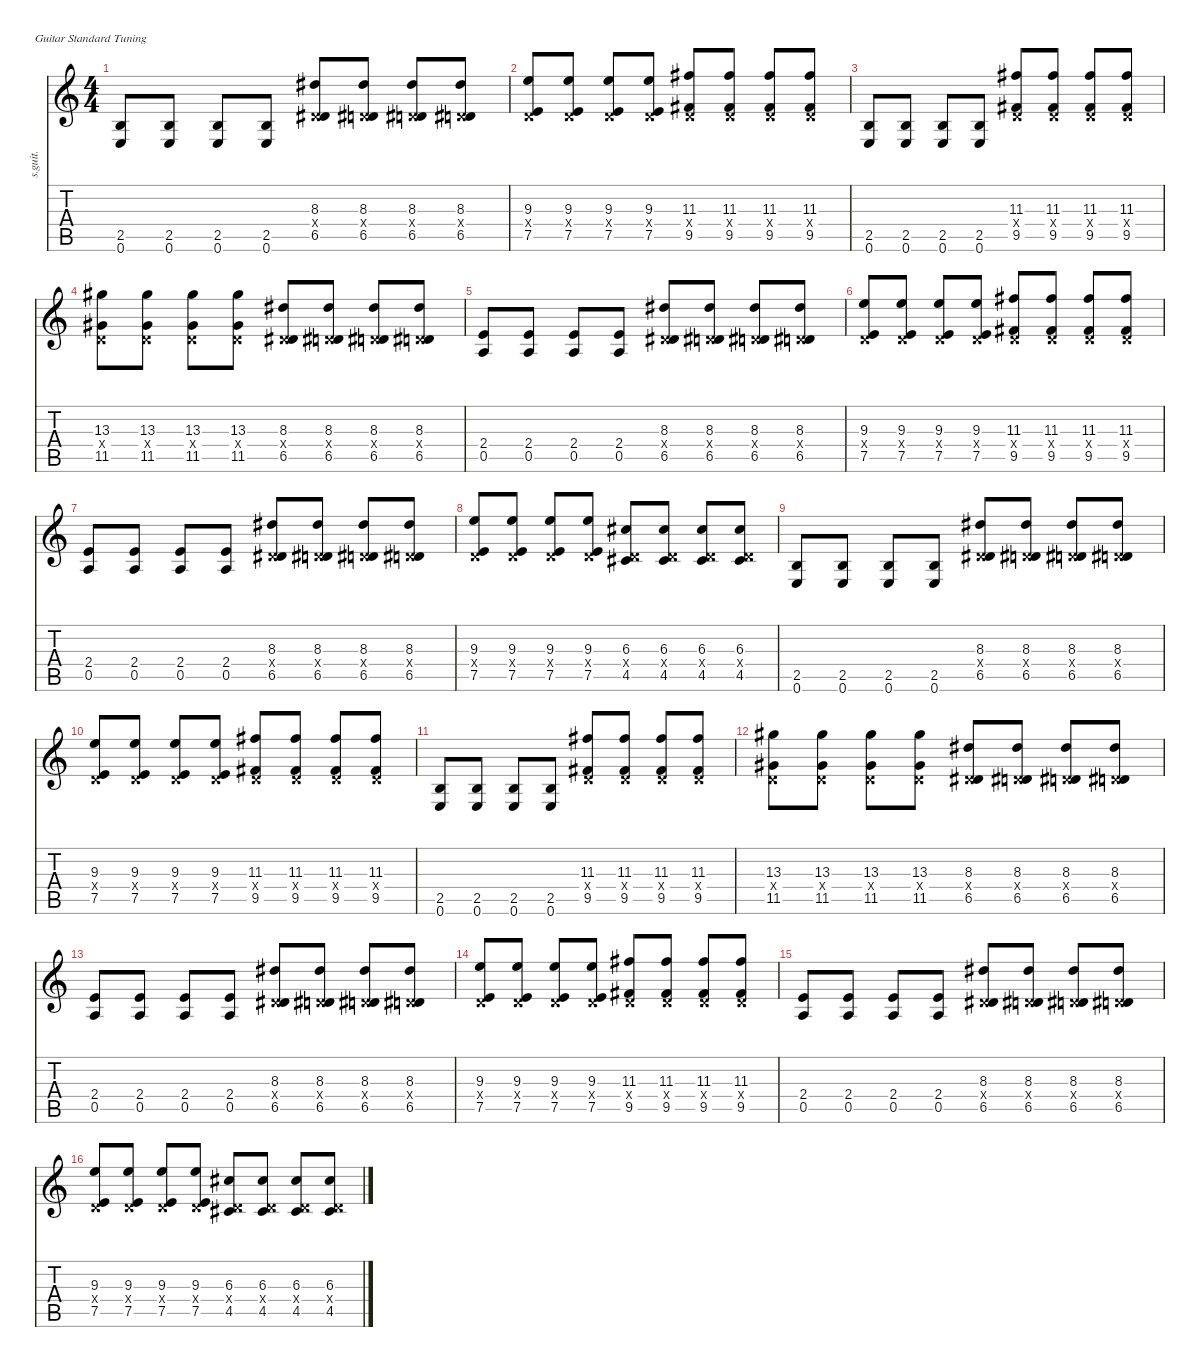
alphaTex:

\defaultSystemsLayout 4
\hideDynamics
\bracketExtendMode nobrackets
\track ("Dave Grohl, Chris Shiflett - Lead" "s.guit.") {instrument distortionguitar}
\staff {score tabs}
\tuning (E4 B3 G3 D3 A2 E2)
\ts (4 4)
\tempo (154 hide)
\clef g2
\ks c
(2.5 0.6).8{lyrics (0 "") lyrics (1 "") lyrics (2 "") lyrics (3 "") lyrics (4 "") dy f} (2.5 0.6).8{lyrics (0 "") lyrics (1 "") lyrics (2 "") lyrics (3 "") lyrics (4 "")} (2.5 0.6).8{lyrics (0 "") lyrics (1 "") lyrics (2 "") lyrics (3 "") lyrics (4 "")} (2.5 0.6).8{lyrics (0 "") lyrics (1 "") lyrics (2 "") lyrics (3 "") lyrics (4 "")} (8.3{acc #} 0.4{x} 6.5{acc #}).8{lyrics (0 "") lyrics (1 "") lyrics (2 "") lyrics (3 "") lyrics (4 "")} (8.3{acc #} 0.4{x} 6.5{acc #}).8{lyrics (0 "") lyrics (1 "") lyrics (2 "") lyrics (3 "") lyrics (4 "")} (8.3{acc #} 0.4{x} 6.5{acc #}).8{lyrics (0 "") lyrics (1 "") lyrics (2 "") lyrics (3 "") lyrics (4 "")} (8.3{acc #} 0.4{x} 6.5{acc #}).8{lyrics (0 "") lyrics (1 "") lyrics (2 "") lyrics (3 "") lyrics (4 "")} |
(9.3 0.4{x} 7.5).8{lyrics (0 "") lyrics (1 "") lyrics (2 "") lyrics (3 "") lyrics (4 "")} (9.3 0.4{x} 7.5).8{lyrics (0 "") lyrics (1 "") lyrics (2 "") lyrics (3 "") lyrics (4 "")} (9.3 0.4{x} 7.5).8{lyrics (0 "") lyrics (1 "") lyrics (2 "") lyrics (3 "") lyrics (4 "")} (9.3 0.4{x} 7.5).8{lyrics (0 "") lyrics (1 "") lyrics (2 "") lyrics (3 "") lyrics (4 "")} (11.3{acc #} 0.4{x} 9.5{acc #}).8{lyrics (0 "") lyrics (1 "") lyrics (2 "") lyrics (3 "") lyrics (4 "")} (11.3{acc #} 0.4{x} 9.5{acc #}).8{lyrics (0 "") lyrics (1 "") lyrics (2 "") lyrics (3 "") lyrics (4 "")} (11.3{acc #} 0.4{x} 9.5{acc #}).8{lyrics (0 "") lyrics (1 "") lyrics (2 "") lyrics (3 "") lyrics (4 "")} (11.3{acc #} 0.4{x} 9.5{acc #}).8{lyrics (0 "") lyrics (1 "") lyrics (2 "") lyrics (3 "") lyrics (4 "")} |
(2.5 0.6).8{lyrics (0 "") lyrics (1 "") lyrics (2 "") lyrics (3 "") lyrics (4 "")} (2.5 0.6).8{lyrics (0 "") lyrics (1 "") lyrics (2 "") lyrics (3 "") lyrics (4 "")} (2.5 0.6).8{lyrics (0 "") lyrics (1 "") lyrics (2 "") lyrics (3 "") lyrics (4 "")} (2.5 0.6).8{lyrics (0 "") lyrics (1 "") lyrics (2 "") lyrics (3 "") lyrics (4 "")} (11.3{acc #} 0.4{x} 9.5{acc #}).8{lyrics (0 "") lyrics (1 "") lyrics (2 "") lyrics (3 "") lyrics (4 "")} (11.3{acc #} 0.4{x} 9.5{acc #}).8{lyrics (0 "") lyrics (1 "") lyrics (2 "") lyrics (3 "") lyrics (4 "")} (11.3{acc #} 0.4{x} 9.5{acc #}).8{lyrics (0 "") lyrics (1 "") lyrics (2 "") lyrics (3 "") lyrics (4 "")} (11.3{acc #} 0.4{x} 9.5{acc #}).8{lyrics (0 "") lyrics (1 "") lyrics (2 "") lyrics (3 "") lyrics (4 "")} |
(13.3{acc #} 0.4{x} 11.5{acc #}).8{lyrics (0 "") lyrics (1 "") lyrics (2 "") lyrics (3 "") lyrics (4 "")} (13.3{acc #} 0.4{x} 11.5{acc #}).8{lyrics (0 "") lyrics (1 "") lyrics (2 "") lyrics (3 "") lyrics (4 "")} (13.3{acc #} 0.4{x} 11.5{acc #}).8{lyrics (0 "") lyrics (1 "") lyrics (2 "") lyrics (3 "") lyrics (4 "")} (13.3{acc #} 0.4{x} 11.5{acc #}).8{lyrics (0 "") lyrics (1 "") lyrics (2 "") lyrics (3 "") lyrics (4 "")} (8.3{acc #} 0.4{x} 6.5{acc #}).8{lyrics (0 "") lyrics (1 "") lyrics (2 "") lyrics (3 "") lyrics (4 "")} (8.3{acc #} 0.4{x} 6.5{acc #}).8{lyrics (0 "") lyrics (1 "") lyrics (2 "") lyrics (3 "") lyrics (4 "")} (8.3{acc #} 0.4{x} 6.5{acc #}).8{lyrics (0 "") lyrics (1 "") lyrics (2 "") lyrics (3 "") lyrics (4 "")} (8.3{acc #} 0.4{x} 6.5{acc #}).8{lyrics (0 "") lyrics (1 "") lyrics (2 "") lyrics (3 "") lyrics (4 "")} |
(2.4 0.5).8{lyrics (0 "") lyrics (1 "") lyrics (2 "") lyrics (3 "") lyrics (4 "")} (2.4 0.5).8{lyrics (0 "") lyrics (1 "") lyrics (2 "") lyrics (3 "") lyrics (4 "")} (2.4 0.5).8{lyrics (0 "") lyrics (1 "") lyrics (2 "") lyrics (3 "") lyrics (4 "")} (2.4 0.5).8{lyrics (0 "") lyrics (1 "") lyrics (2 "") lyrics (3 "") lyrics (4 "")} (8.3{acc #} 0.4{x} 6.5{acc #}).8{lyrics (0 "") lyrics (1 "") lyrics (2 "") lyrics (3 "") lyrics (4 "")} (8.3{acc #} 0.4{x} 6.5{acc #}).8{lyrics (0 "") lyrics (1 "") lyrics (2 "") lyrics (3 "") lyrics (4 "")} (8.3{acc #} 0.4{x} 6.5{acc #}).8{lyrics (0 "") lyrics (1 "") lyrics (2 "") lyrics (3 "") lyrics (4 "")} (8.3{acc #} 0.4{x} 6.5{acc #}).8{lyrics (0 "") lyrics (1 "") lyrics (2 "") lyrics (3 "") lyrics (4 "")} |
(9.3 0.4{x} 7.5).8{lyrics (0 "") lyrics (1 "") lyrics (2 "") lyrics (3 "") lyrics (4 "")} (9.3 0.4{x} 7.5).8{lyrics (0 "") lyrics (1 "") lyrics (2 "") lyrics (3 "") lyrics (4 "")} (9.3 0.4{x} 7.5).8{lyrics (0 "") lyrics (1 "") lyrics (2 "") lyrics (3 "") lyrics (4 "")} (9.3 0.4{x} 7.5).8{lyrics (0 "") lyrics (1 "") lyrics (2 "") lyrics (3 "") lyrics (4 "")} (11.3{acc #} 0.4{x} 9.5{acc #}).8{lyrics (0 "") lyrics (1 "") lyrics (2 "") lyrics (3 "") lyrics (4 "")} (11.3{acc #} 0.4{x} 9.5{acc #}).8{lyrics (0 "") lyrics (1 "") lyrics (2 "") lyrics (3 "") lyrics (4 "")} (11.3{acc #} 0.4{x} 9.5{acc #}).8{lyrics (0 "") lyrics (1 "") lyrics (2 "") lyrics (3 "") lyrics (4 "")} (11.3{acc #} 0.4{x} 9.5{acc #}).8{lyrics (0 "") lyrics (1 "") lyrics (2 "") lyrics (3 "") lyrics (4 "")} |
(2.4 0.5).8{lyrics (0 "") lyrics (1 "") lyrics (2 "") lyrics (3 "") lyrics (4 "")} (2.4 0.5).8{lyrics (0 "") lyrics (1 "") lyrics (2 "") lyrics (3 "") lyrics (4 "")} (2.4 0.5).8{lyrics (0 "") lyrics (1 "") lyrics (2 "") lyrics (3 "") lyrics (4 "")} (2.4 0.5).8{lyrics (0 "") lyrics (1 "") lyrics (2 "") lyrics (3 "") lyrics (4 "")} (8.3{acc #} 0.4{x} 6.5{acc #}).8{lyrics (0 "") lyrics (1 "") lyrics (2 "") lyrics (3 "") lyrics (4 "")} (8.3{acc #} 0.4{x} 6.5{acc #}).8{lyrics (0 "") lyrics (1 "") lyrics (2 "") lyrics (3 "") lyrics (4 "")} (8.3{acc #} 0.4{x} 6.5{acc #}).8{lyrics (0 "") lyrics (1 "") lyrics (2 "") lyrics (3 "") lyrics (4 "")} (8.3{acc #} 0.4{x} 6.5{acc #}).8{lyrics (0 "") lyrics (1 "") lyrics (2 "") lyrics (3 "") lyrics (4 "")} |
(9.3 0.4{x} 7.5).8{lyrics (0 "") lyrics (1 "") lyrics (2 "") lyrics (3 "") lyrics (4 "")} (9.3 0.4{x} 7.5).8{lyrics (0 "") lyrics (1 "") lyrics (2 "") lyrics (3 "") lyrics (4 "")} (9.3 0.4{x} 7.5).8{lyrics (0 "") lyrics (1 "") lyrics (2 "") lyrics (3 "") lyrics (4 "")} (9.3 0.4{x} 7.5).8{lyrics (0 "") lyrics (1 "") lyrics (2 "") lyrics (3 "") lyrics (4 "")} (6.3{acc #} 0.4{x} 4.5{acc #}).8{lyrics (0 "") lyrics (1 "") lyrics (2 "") lyrics (3 "") lyrics (4 "")} (6.3{acc #} 0.4{x} 4.5{acc #}).8{lyrics (0 "") lyrics (1 "") lyrics (2 "") lyrics (3 "") lyrics (4 "")} (6.3{acc #} 0.4{x} 4.5{acc #}).8{lyrics (0 "") lyrics (1 "") lyrics (2 "") lyrics (3 "") lyrics (4 "")} (6.3{acc #} 0.4{x} 4.5{acc #}).8{lyrics (0 "") lyrics (1 "") lyrics (2 "") lyrics (3 "") lyrics (4 "")} |
(2.5 0.6).8{lyrics (0 "") lyrics (1 "") lyrics (2 "") lyrics (3 "") lyrics (4 "")} (2.5 0.6).8{lyrics (0 "") lyrics (1 "") lyrics (2 "") lyrics (3 "") lyrics (4 "")} (2.5 0.6).8{lyrics (0 "") lyrics (1 "") lyrics (2 "") lyrics (3 "") lyrics (4 "")} (2.5 0.6).8{lyrics (0 "") lyrics (1 "") lyrics (2 "") lyrics (3 "") lyrics (4 "")} (8.3{acc #} 0.4{x} 6.5{acc #}).8{lyrics (0 "") lyrics (1 "") lyrics (2 "") lyrics (3 "") lyrics (4 "")} (8.3{acc #} 0.4{x} 6.5{acc #}).8{lyrics (0 "") lyrics (1 "") lyrics (2 "") lyrics (3 "") lyrics (4 "")} (8.3{acc #} 0.4{x} 6.5{acc #}).8{lyrics (0 "") lyrics (1 "") lyrics (2 "") lyrics (3 "") lyrics (4 "")} (8.3{acc #} 0.4{x} 6.5{acc #}).8{lyrics (0 "") lyrics (1 "") lyrics (2 "") lyrics (3 "") lyrics (4 "")} |
(9.3 0.4{x} 7.5).8{lyrics (0 "") lyrics (1 "") lyrics (2 "") lyrics (3 "") lyrics (4 "")} (9.3 0.4{x} 7.5).8{lyrics (0 "") lyrics (1 "") lyrics (2 "") lyrics (3 "") lyrics (4 "")} (9.3 0.4{x} 7.5).8{lyrics (0 "") lyrics (1 "") lyrics (2 "") lyrics (3 "") lyrics (4 "")} (9.3 0.4{x} 7.5).8{lyrics (0 "") lyrics (1 "") lyrics (2 "") lyrics (3 "") lyrics (4 "")} (11.3{acc #} 0.4{x} 9.5{acc #}).8{lyrics (0 "") lyrics (1 "") lyrics (2 "") lyrics (3 "") lyrics (4 "")} (11.3{acc #} 0.4{x} 9.5{acc #}).8{lyrics (0 "") lyrics (1 "") lyrics (2 "") lyrics (3 "") lyrics (4 "")} (11.3{acc #} 0.4{x} 9.5{acc #}).8{lyrics (0 "") lyrics (1 "") lyrics (2 "") lyrics (3 "") lyrics (4 "")} (11.3{acc #} 0.4{x} 9.5{acc #}).8{lyrics (0 "") lyrics (1 "") lyrics (2 "") lyrics (3 "") lyrics (4 "")} |
(2.5 0.6).8{lyrics (0 "") lyrics (1 "") lyrics (2 "") lyrics (3 "") lyrics (4 "")} (2.5 0.6).8{lyrics (0 "") lyrics (1 "") lyrics (2 "") lyrics (3 "") lyrics (4 "")} (2.5 0.6).8{lyrics (0 "") lyrics (1 "") lyrics (2 "") lyrics (3 "") lyrics (4 "")} (2.5 0.6).8{lyrics (0 "") lyrics (1 "") lyrics (2 "") lyrics (3 "") lyrics (4 "")} (11.3{acc #} 0.4{x} 9.5{acc #}).8{lyrics (0 "") lyrics (1 "") lyrics (2 "") lyrics (3 "") lyrics (4 "")} (11.3{acc #} 0.4{x} 9.5{acc #}).8{lyrics (0 "") lyrics (1 "") lyrics (2 "") lyrics (3 "") lyrics (4 "")} (11.3{acc #} 0.4{x} 9.5{acc #}).8{lyrics (0 "") lyrics (1 "") lyrics (2 "") lyrics (3 "") lyrics (4 "")} (11.3{acc #} 0.4{x} 9.5{acc #}).8{lyrics (0 "") lyrics (1 "") lyrics (2 "") lyrics (3 "") lyrics (4 "")} |
(13.3{acc #} 0.4{x} 11.5{acc #}).8{lyrics (0 "") lyrics (1 "") lyrics (2 "") lyrics (3 "") lyrics (4 "")} (13.3{acc #} 0.4{x} 11.5{acc #}).8{lyrics (0 "") lyrics (1 "") lyrics (2 "") lyrics (3 "") lyrics (4 "")} (13.3{acc #} 0.4{x} 11.5{acc #}).8{lyrics (0 "") lyrics (1 "") lyrics (2 "") lyrics (3 "") lyrics (4 "")} (13.3{acc #} 0.4{x} 11.5{acc #}).8{lyrics (0 "") lyrics (1 "") lyrics (2 "") lyrics (3 "") lyrics (4 "")} (8.3{acc #} 0.4{x} 6.5{acc #}).8{lyrics (0 "") lyrics (1 "") lyrics (2 "") lyrics (3 "") lyrics (4 "")} (8.3{acc #} 0.4{x} 6.5{acc #}).8{lyrics (0 "") lyrics (1 "") lyrics (2 "") lyrics (3 "") lyrics (4 "")} (8.3{acc #} 0.4{x} 6.5{acc #}).8{lyrics (0 "") lyrics (1 "") lyrics (2 "") lyrics (3 "") lyrics (4 "")} (8.3{acc #} 0.4{x} 6.5{acc #}).8{lyrics (0 "") lyrics (1 "") lyrics (2 "") lyrics (3 "") lyrics (4 "")} |
(2.4 0.5).8{lyrics (0 "") lyrics (1 "") lyrics (2 "") lyrics (3 "") lyrics (4 "")} (2.4 0.5).8{lyrics (0 "") lyrics (1 "") lyrics (2 "") lyrics (3 "") lyrics (4 "")} (2.4 0.5).8{lyrics (0 "") lyrics (1 "") lyrics (2 "") lyrics (3 "") lyrics (4 "")} (2.4 0.5).8{lyrics (0 "") lyrics (1 "") lyrics (2 "") lyrics (3 "") lyrics (4 "")} (8.3{acc #} 0.4{x} 6.5{acc #}).8{lyrics (0 "") lyrics (1 "") lyrics (2 "") lyrics (3 "") lyrics (4 "")} (8.3{acc #} 0.4{x} 6.5{acc #}).8{lyrics (0 "") lyrics (1 "") lyrics (2 "") lyrics (3 "") lyrics (4 "")} (8.3{acc #} 0.4{x} 6.5{acc #}).8{lyrics (0 "") lyrics (1 "") lyrics (2 "") lyrics (3 "") lyrics (4 "")} (8.3{acc #} 0.4{x} 6.5{acc #}).8{lyrics (0 "") lyrics (1 "") lyrics (2 "") lyrics (3 "") lyrics (4 "")} |
(9.3 0.4{x} 7.5).8{lyrics (0 "") lyrics (1 "") lyrics (2 "") lyrics (3 "") lyrics (4 "")} (9.3 0.4{x} 7.5).8{lyrics (0 "") lyrics (1 "") lyrics (2 "") lyrics (3 "") lyrics (4 "")} (9.3 0.4{x} 7.5).8{lyrics (0 "") lyrics (1 "") lyrics (2 "") lyrics (3 "") lyrics (4 "")} (9.3 0.4{x} 7.5).8{lyrics (0 "") lyrics (1 "") lyrics (2 "") lyrics (3 "") lyrics (4 "")} (11.3{acc #} 0.4{x} 9.5{acc #}).8{lyrics (0 "") lyrics (1 "") lyrics (2 "") lyrics (3 "") lyrics (4 "")} (11.3{acc #} 0.4{x} 9.5{acc #}).8{lyrics (0 "") lyrics (1 "") lyrics (2 "") lyrics (3 "") lyrics (4 "")} (11.3{acc #} 0.4{x} 9.5{acc #}).8{lyrics (0 "") lyrics (1 "") lyrics (2 "") lyrics (3 "") lyrics (4 "")} (11.3{acc #} 0.4{x} 9.5{acc #}).8{lyrics (0 "") lyrics (1 "") lyrics (2 "") lyrics (3 "") lyrics (4 "")} |
(2.4 0.5).8{lyrics (0 "") lyrics (1 "") lyrics (2 "") lyrics (3 "") lyrics (4 "")} (2.4 0.5).8{lyrics (0 "") lyrics (1 "") lyrics (2 "") lyrics (3 "") lyrics (4 "")} (2.4 0.5).8{lyrics (0 "") lyrics (1 "") lyrics (2 "") lyrics (3 "") lyrics (4 "")} (2.4 0.5).8{lyrics (0 "") lyrics (1 "") lyrics (2 "") lyrics (3 "") lyrics (4 "")} (8.3{acc #} 0.4{x} 6.5{acc #}).8{lyrics (0 "") lyrics (1 "") lyrics (2 "") lyrics (3 "") lyrics (4 "")} (8.3{acc #} 0.4{x} 6.5{acc #}).8{lyrics (0 "") lyrics (1 "") lyrics (2 "") lyrics (3 "") lyrics (4 "")} (8.3{acc #} 0.4{x} 6.5{acc #}).8{lyrics (0 "") lyrics (1 "") lyrics (2 "") lyrics (3 "") lyrics (4 "")} (8.3{acc #} 0.4{x} 6.5{acc #}).8{lyrics (0 "") lyrics (1 "") lyrics (2 "") lyrics (3 "") lyrics (4 "")} |
(9.3 0.4{x} 7.5).8{lyrics (0 "") lyrics (1 "") lyrics (2 "") lyrics (3 "") lyrics (4 "")} (9.3 0.4{x} 7.5).8{lyrics (0 "") lyrics (1 "") lyrics (2 "") lyrics (3 "") lyrics (4 "")} (9.3 0.4{x} 7.5).8{lyrics (0 "") lyrics (1 "") lyrics (2 "") lyrics (3 "") lyrics (4 "")} (9.3 0.4{x} 7.5).8{lyrics (0 "") lyrics (1 "") lyrics (2 "") lyrics (3 "") lyrics (4 "")} (6.3{acc #} 0.4{x} 4.5{acc #}).8{lyrics (0 "") lyrics (1 "") lyrics (2 "") lyrics (3 "") lyrics (4 "")} (6.3{acc #} 0.4{x} 4.5{acc #}).8{lyrics (0 "") lyrics (1 "") lyrics (2 "") lyrics (3 "") lyrics (4 "")} (6.3{acc #} 0.4{x} 4.5{acc #}).8{lyrics (0 "") lyrics (1 "") lyrics (2 "") lyrics (3 "") lyrics (4 "")} (6.3{acc #} 0.4{x} 4.5{acc #}).8{lyrics (0 "") lyrics (1 "") lyrics (2 "") lyrics (3 "") lyrics (4 "")}
